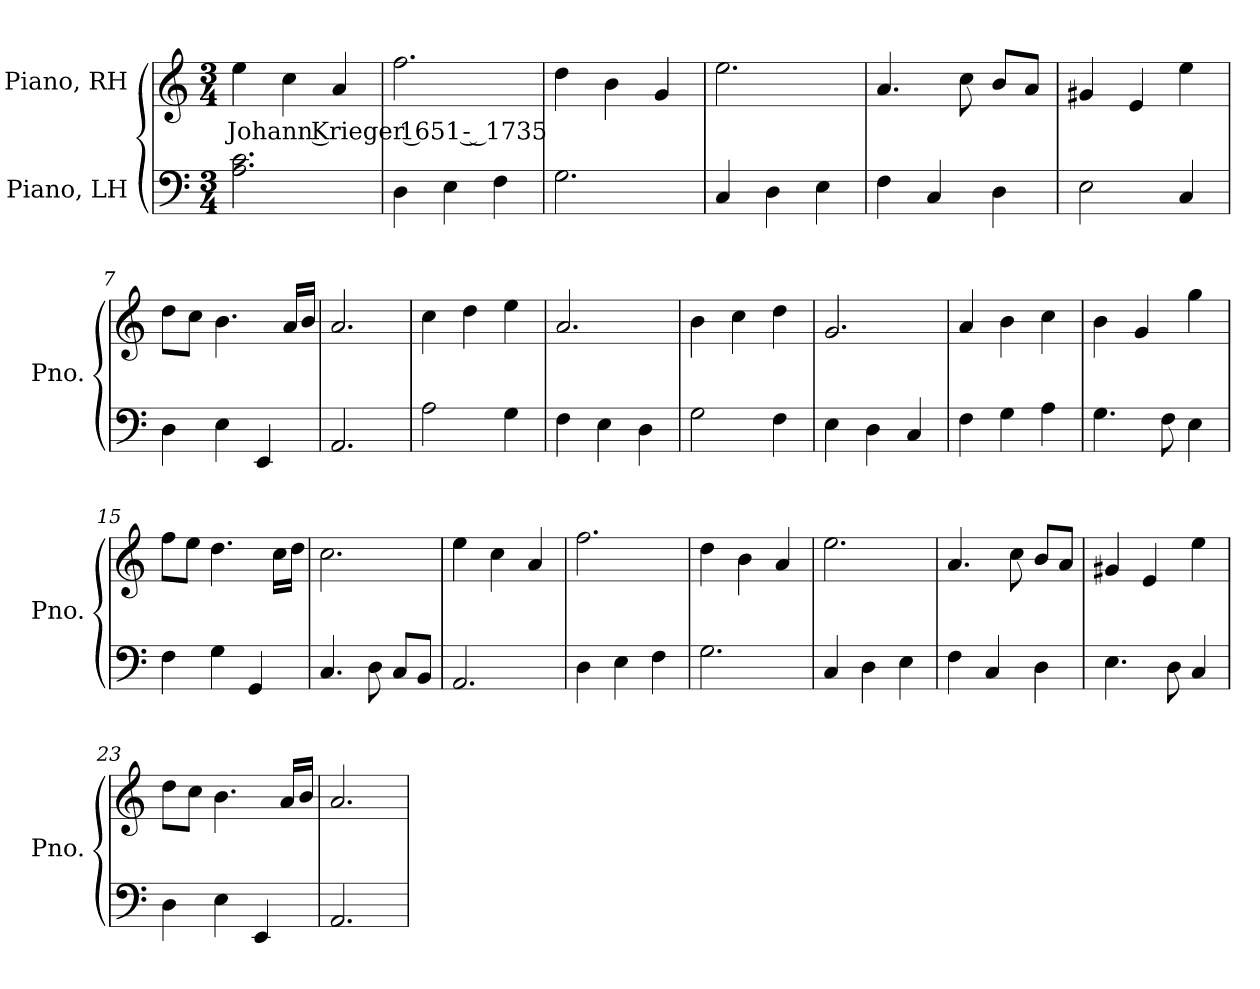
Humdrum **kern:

**kern	**kern	**text
*part2	*part1	*part1
*staff2	*staff1	*staff1
*I"Piano, LH	*I"Piano, RH	*
*I'Pno.	*I'Pno.	*
*clefF4	*clefG2	*
*k[]	*k[]	*
*M3/4	*M3/4	*
*MM120	*MM120	*
=1	=1	=1
!	!	!LO:LY:b
2.A\ 2.c\	4ee\	Johann Krieger 1651 - 1735
.	4cc\	.
.	4a/	.
=2	=2	=2
4D\	2.ff\	.
4E\	.	.
4F\	.	.
=3	=3	=3
2.G\	4dd\	.
.	4b\	.
.	4g/	.
=4	=4	=4
4C/	2.ee\	.
4D\	.	.
4E\	.	.
=5	=5	=5
4F\	4.a/	.
4C/	.	.
.	8cc\	.
4D\	8b/L	.
.	8a/J	.
=6	=6	=6
2E\	4g#X/	.
.	4e/	.
4C/	4ee\	.
!!LO:LB:g=z
=7	=7	=7
4D\	8dd\L	.
.	8cc\J	.
4E\	4.b\	.
4EE/	.	.
.	16a/LL	.
.	16b/JJ	.
=8	=8	=8
2.AA/	2.a/	.
=9	=9	=9
2A\	4cc\	.
.	4dd\	.
4G\	4ee\	.
=10	=10	=10
4F\	2.a/	.
4E\	.	.
4D\	.	.
=11	=11	=11
2G\	4b\	.
.	4cc\	.
4F\	4dd\	.
=12	=12	=12
4E\	2.g/	.
4D\	.	.
4C/	.	.
=13	=13	=13
4F\	4a/	.
4G\	4b\	.
4A\	4cc\	.
=14	=14	=14
4.G\	4b\	.
.	4g/	.
8F\	.	.
4E\	4gg\	.
=15	=15	=15
4F\	8ff\L	.
.	8ee\J	.
4G\	4.dd\	.
4GG/	.	.
.	16cc\LL	.
.	16dd\JJ	.
!!LO:LB:g=z
=16	=16	=16
4.C/	2.cc\	.
8D\	.	.
8C/L	.	.
8BB/J	.	.
=17	=17	=17
2.AA/	4ee\	.
.	4cc\	.
.	4a/	.
=18	=18	=18
4D\	2.ff\	.
4E\	.	.
4F\	.	.
=19	=19	=19
2.G\	4dd\	.
.	4b\	.
.	4a/	.
=20	=20	=20
4C/	2.ee\	.
4D\	.	.
4E\	.	.
=21	=21	=21
4F\	4.a/	.
4C/	.	.
.	8cc\	.
4D\	8b/L	.
.	8a/J	.
=22	=22	=22
4.E\	4g#X/	.
.	4e/	.
8D\	.	.
4C/	4ee\	.
=23	=23	=23
4D\	8dd\L	.
.	8cc\J	.
4E\	4.b\	.
4EE/	.	.
.	16a/LL	.
.	16b/JJ	.
=24	=24	=24
2.AA/	2.a/	.
=	=	=
*-	*-	*-
